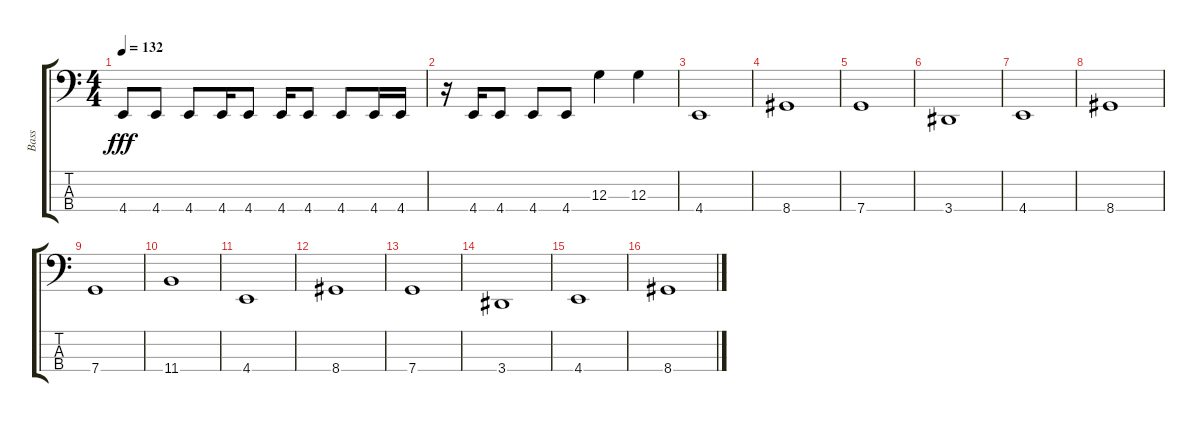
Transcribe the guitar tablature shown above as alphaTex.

\track ("Bass" "Bass") {instrument electricbasspick}
\staff {score tabs}
\tuning (F2 C2 G1 C1) {hide}
\ts (4 4)
\tempo 132
\clef f4
\ks c
4.4.8{dy fff} 4.4.8 4.4.8 4.4.16 4.4.8 4.4.16 4.4.8 4.4.8 4.4.16 4.4.16 |
r.16 4.4.16 4.4.8 4.4.8 4.4.8 12.3.4 12.3.4 |
4.4.1 |
8.4.1 |
7.4.1 |
3.4.1 |
4.4.1 |
8.4.1 |
7.4.1 |
11.4.1 |
4.4.1 |
8.4.1 |
7.4.1 |
3.4.1 |
4.4.1 |
8.4.1
